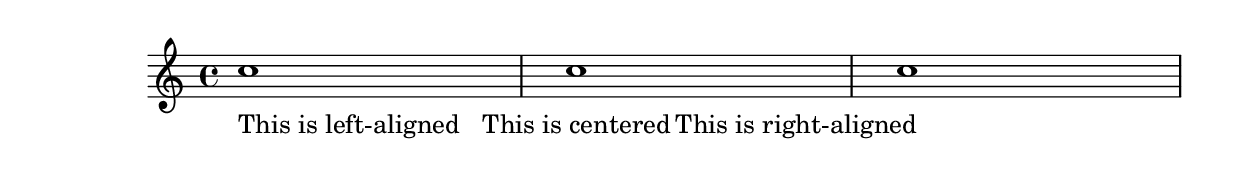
%% Do not edit this file; it is auto-generated from LSR http://lsr.dsi.unimi.it
%% This file is in the public domain.
\version "2.11.61"

\header {
  lsrtags = "text, vocal-music"

  texidoces = "
La alineación horizontal de la letra se puede ajustar sobreescribiendo
la propiedad @code{self-alignment-X} del objeto @code{LyricText}.
@code{#-1} es izquierda, @code{#0} es centrado y @code{#1} es derecha;
sin embargo, puede usar también @code{#LEFT}, @code{#CENTER} y
@code{#RIGHT}.

"
  doctitlees = "Alineación de la letra"

  texidoc = "
Horizontal alignment for lyrics cam be set by overriding the
@code{self-alignment-X} property of the @code{LyricText} object.
@code{#-1} is left, @code{#0} is center and @code{#1} is right;
however, you can use @code{#LEFT}, @code{#CENTER} and @code{#RIGHT} as
well. 

"
  doctitle = "Aligning lyrics"
} % begin verbatim
\layout { ragged-right = ##f }
\relative c'' {
  c1
  c1
  c1
}
\addlyrics {
  \once \override LyricText #'self-alignment-X = #LEFT
  "This is left-aligned"
  \once \override LyricText #'self-alignment-X = #CENTER
  "This is centered" 
  \once \override LyricText #'self-alignment-X = #1
  "This is right-aligned"
}
